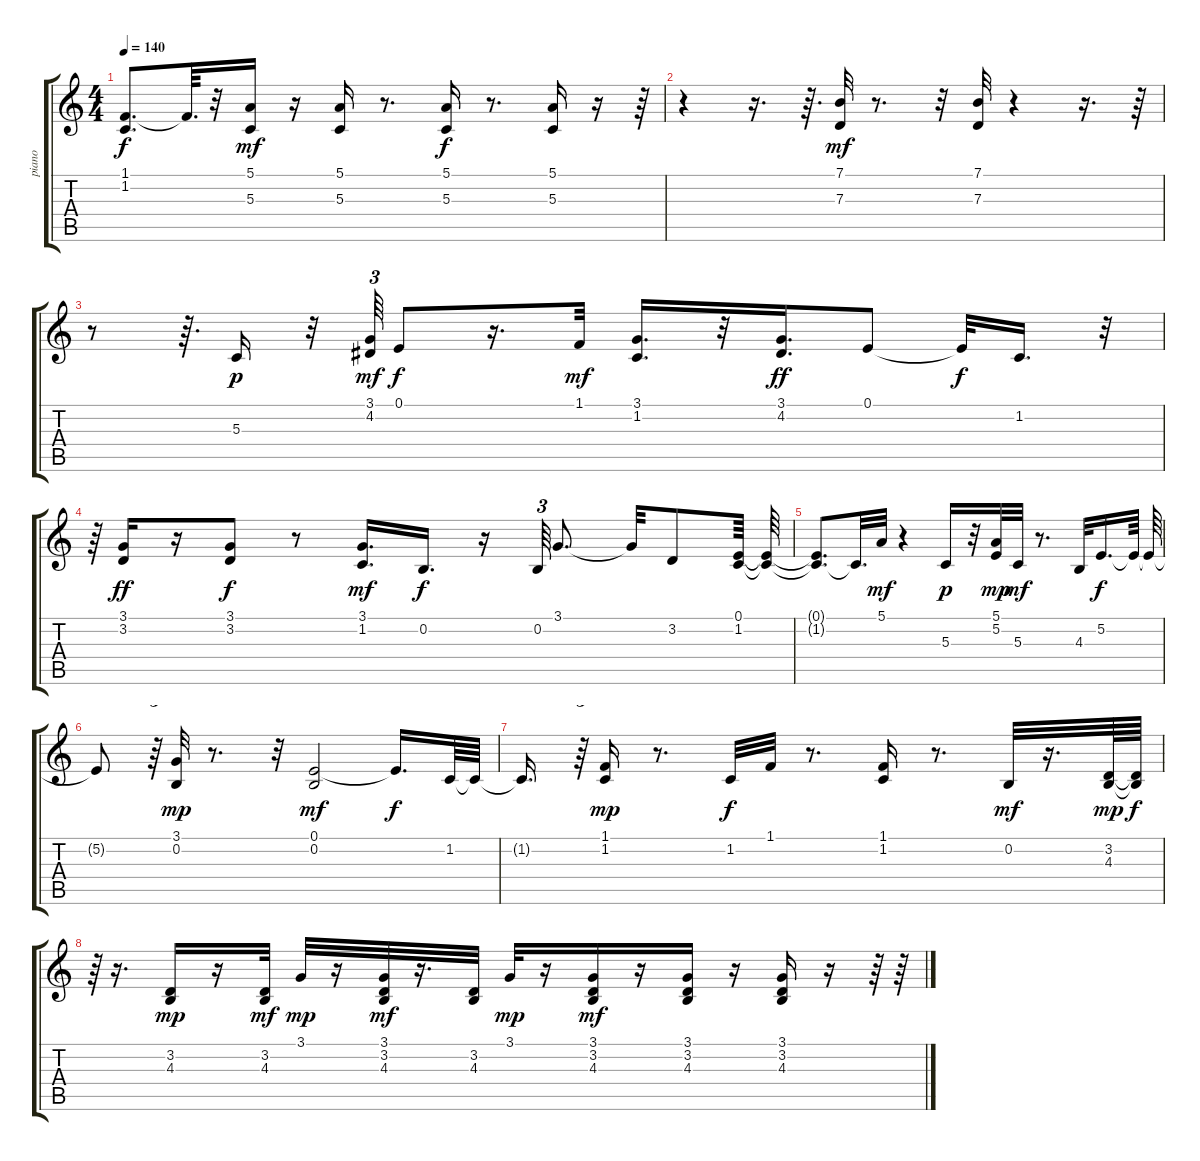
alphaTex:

\track ("piano" "piano") {instrument acousticgrandpiano}
\staff {score tabs}
\tuning (E4 B3 G3 D3 A2 E2) {hide}
\ts (4 4)
\tempo 140
\clef g2
\ks c
(1.1{t} 1.2{t}).8{d dy f} 1.1{t}.64{d} r.32 (5.1 5.3).16{dy mf} r.16 (5.1 5.3).16 r.8{d} (5.1 5.3).16{dy f} r.8{d} (5.1 5.3).16 r.16 r.64 |
r.4 r.16{d} r.64{d} (7.1 7.3).32{dy mf} r.8{d} r.32 (7.1 7.3).32 r.4 r.16{d} r.64 |
r.8 r.64{d} 5.3.16{dy p} r.32 (3.1 4.2).64{tu (3 2) dy mf} 0.1.8{dy f} r.16{d} 1.1.32{dy mf} (3.1 1.2).16{d} r.32 (3.1 4.2).16{d dy ff} 0.1.8 0.1{t}.32{dy f} 1.2.16{d} r.32 |
r.64 (3.1 3.2).16{dy ff} r.16 (3.1 3.2).8{dy f} r.8 (3.1 1.2).16{d dy mf} 0.2.16{d dy f} r.16 0.2.64{tu (3 2)} 3.1.8{d} 3.1{t}.32 3.2.8 (0.1 1.2).64 (0.1{t} 1.2{t}).64 |
(0.1{t} 1.2{t}).8{d} 1.2{t}.32{d} 5.1.32{dy mf} r.4 5.3.16{dy p} r.32 (5.1 5.2).32{dy mp} 5.3.32{dy mf} r.8{d} 4.3.32 5.2.16{d dy f} 5.2{t}.64 5.2{t}.64 |
5.2{t}.8 r.64{tu (5 4)} (3.1 0.2).32{dy mp} r.8{d} r.32 (0.1 0.2).2{dy mf} 0.1{t}.16{d dy f} 1.2.64 1.2{t}.64 |
1.2{t}.16{d} r.64{tu (5 4)} (1.1 1.2).16{dy mp} r.8{d} 1.2.32{dy f} 1.1.32 r.8{d} (1.1 1.2).16 r.8{d} 0.2.32{dy mf} r.16{d} (3.2 4.3).64{dy mp} (3.2{t} 4.3{t}).64{dy f} |
r.64{tu (5 4)} r.16{d} (3.2 4.3).16{dy mp} r.16 (3.2 4.3).32{dy mf} 3.1.32{dy mp} r.16 (3.1 3.2 4.3).32{dy mf} r.16{d} (3.2 4.3).32 3.1.32{dy mp} r.16 (3.1 3.2 4.3).16{dy mf} r.16 (3.1 3.2 4.3).16 r.16 (3.1 3.2 4.3).16 r.16 r.64 r.64
